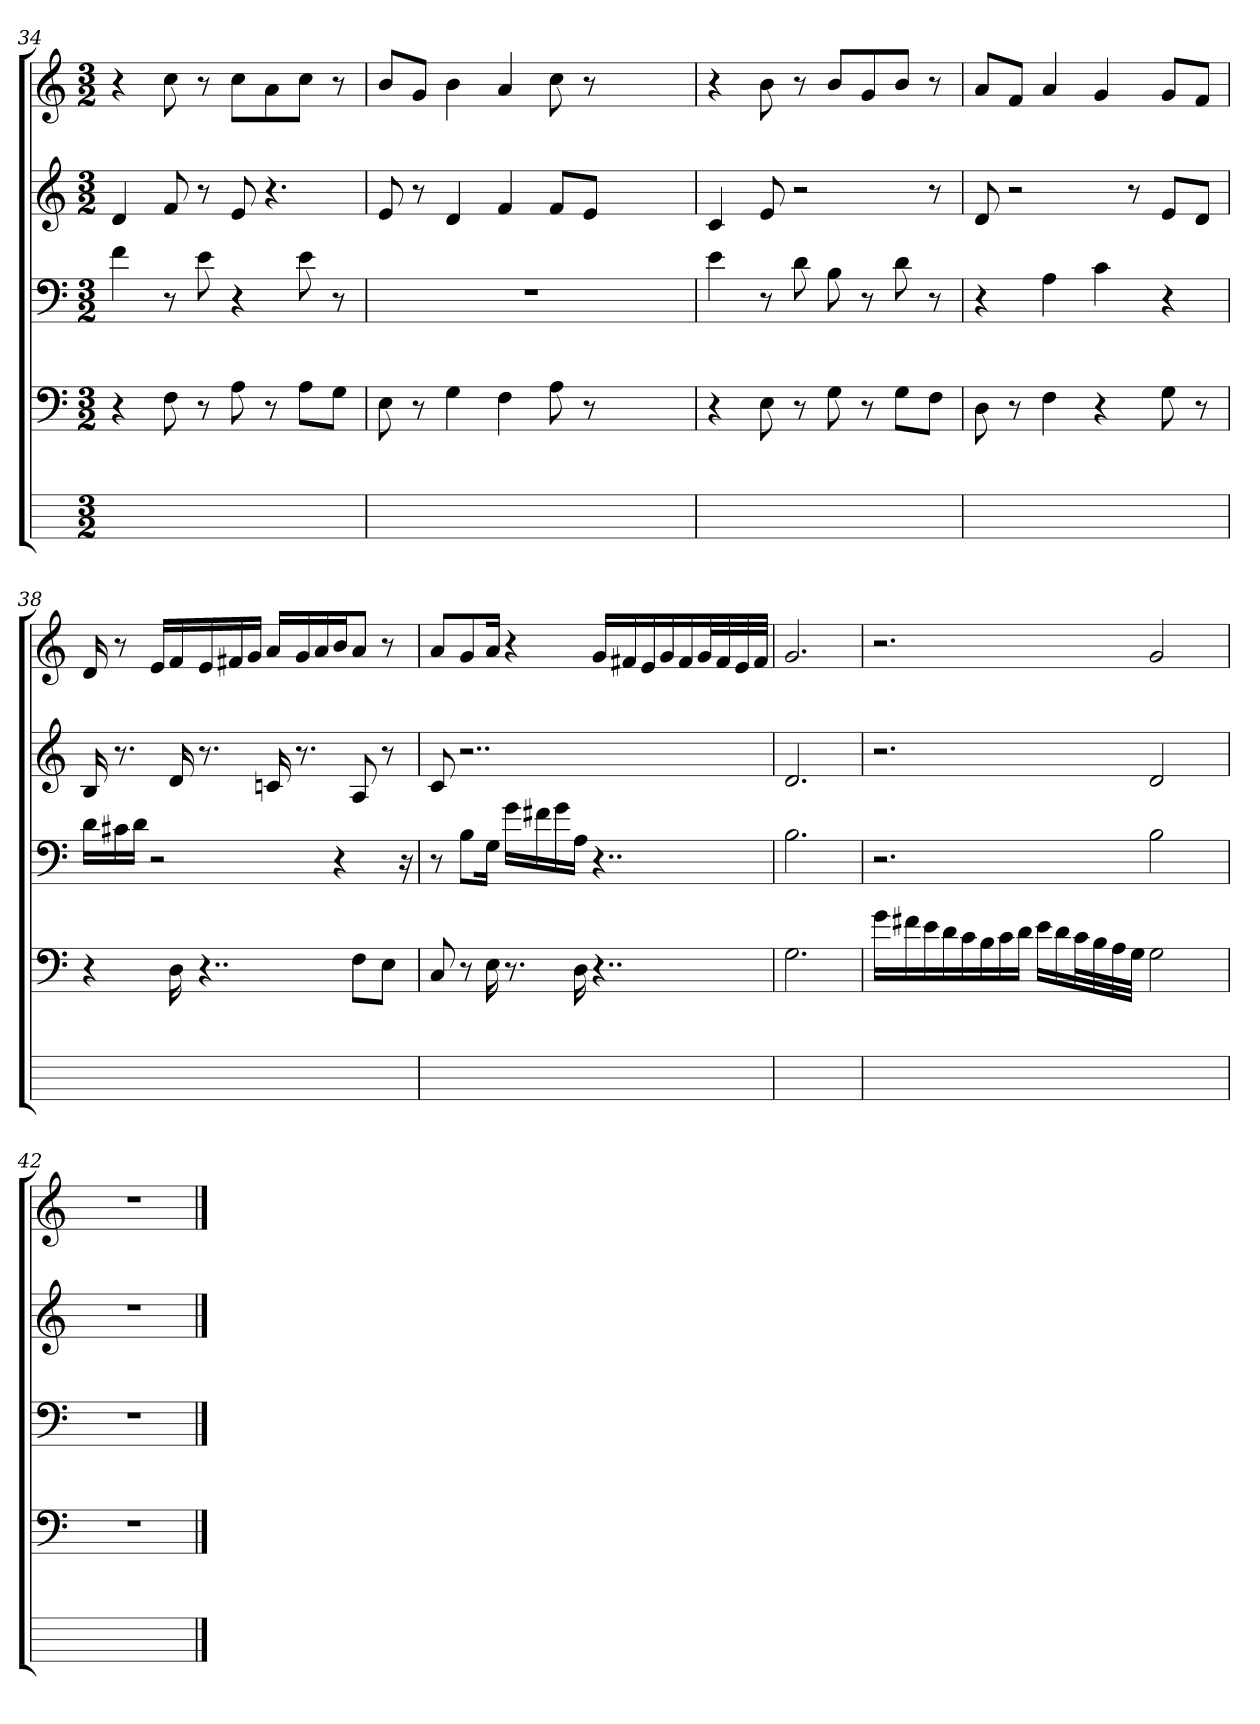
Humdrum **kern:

**kern	**kern	**kern	**kern	**kern
*part5	*part4	*part3	*part2	*part1
*staff5	*staff4	*staff3	*staff2	*staff1
*	*clefF4	*clefF4	*clefG2	*clefG2
*	*k[]	*k[]	*k[]	*k[]
*	*C:	*C:	*C:	*C:
*M3/2	*M3/2	*M3/2	*M3/2	*M3/2
=34	=34	=34	=34	=34
1ryy	4r	4f	4d	4r
.	8F	8r	8f	8cc
.	8r	8e	8r	8r
.	8A	4r	8e	8cciL
.	8r	.	4.r	8a
.	8AiL	8e	.	8ccJ
.	8GJ	8r	.	8r
=35	=35	=35	=35	=35
1.ryy	8E	1.r	8e	8bL
.	8r	.	8r	8gJ
.	4G	.	4d	4b
.	4F	.	4f	4a
.	8A	.	8fiL	8cc
.	8r	.	8eJ	8r
.	2ryy	.	2ryy	2ryy
=36	=36	=36	=36	=36
1ryy	4r	4e	4c	4r
.	8E	8r	8e	8b
.	8r	8d	2r	8r
.	8G	8B	.	8biL
.	8r	8r	.	8g
.	8GiL	8d	.	8bJ
.	8FJ	8r	8r	8r
=37	=37	=37	=37	=37
1ryy	8D	4r	8d	8aL
.	8r	.	2r	8fJ
.	4F	4A	.	4a
.	4r	4c	.	4g
.	.	.	8r	.
.	8G	4r	8eiL	8giL
.	8r	.	8dJ	8fJ
=38	=38	=38	=38	=38
1ryy	4r	16dLL	16B	16d
.	.	16c#Xj	8.r	8r
.	.	16diJJ	.	.
.	.	2r	.	16ejLL
.	16D	.	16d	16f
.	4..r	.	8.r	16ej
.	.	.	.	16f#XZ
.	.	.	.	16gjJJ
.	.	.	16cn	16aLL
.	.	.	8.r	16gj
.	.	.	.	16ai
.	.	4r	.	16bjJ
.	8FiL	.	8A	8aJ
.	8EJ	.	8r	8r
.	.	16r	.	.
=39	=39	=39	=39	=39
1ryy	8C	8r	8c	8aiL
.	8r	8BL	2..r	8g
.	16E	16GJk	.	16aiJk
.	8.r	16gjLL	.	4r
.	.	16f#Xj	.	.
.	.	16gj	.	.
.	16D	16AJJ	.	.
.	4..r	4..r	.	16gjLL
.	.	.	.	16f#
.	.	.	.	16ej
.	.	.	.	16gZ
.	.	.	.	16f#j
.	.	.	.	32gZL
.	.	.	.	32f#j
.	.	.	.	32ej
.	.	.	.	32f#jJJJ
=40	=40	=40	=40	=40
2.ryy	2.G	2.BZ	2.d	2.g
=41	=41	=41	=41	=41
1ryy	16gjLL	2.r	2.r	2.r
.	16f#Xj	.	.	.
.	16ej	.	.	.
.	16dj	.	.	.
.	16cj	.	.	.
.	16Bj	.	.	.
.	16cj	.	.	.
.	16djJJ	.	.	.
.	16ejLL	.	.	.
.	16dj	.	.	.
.	32cjL	.	.	.
.	32Bj	.	.	.
.	32Aj	.	.	.
.	32GjJJJ	.	.	.
.	2Gi	2BZ	2di	2gi
4ryy	.	.	.	.
=42	=42	=42	=42	=42
1.ryy	1.r	1.r	1.r	1.r
==	==	==	==	==
*-	*-	*-	*-	*-
